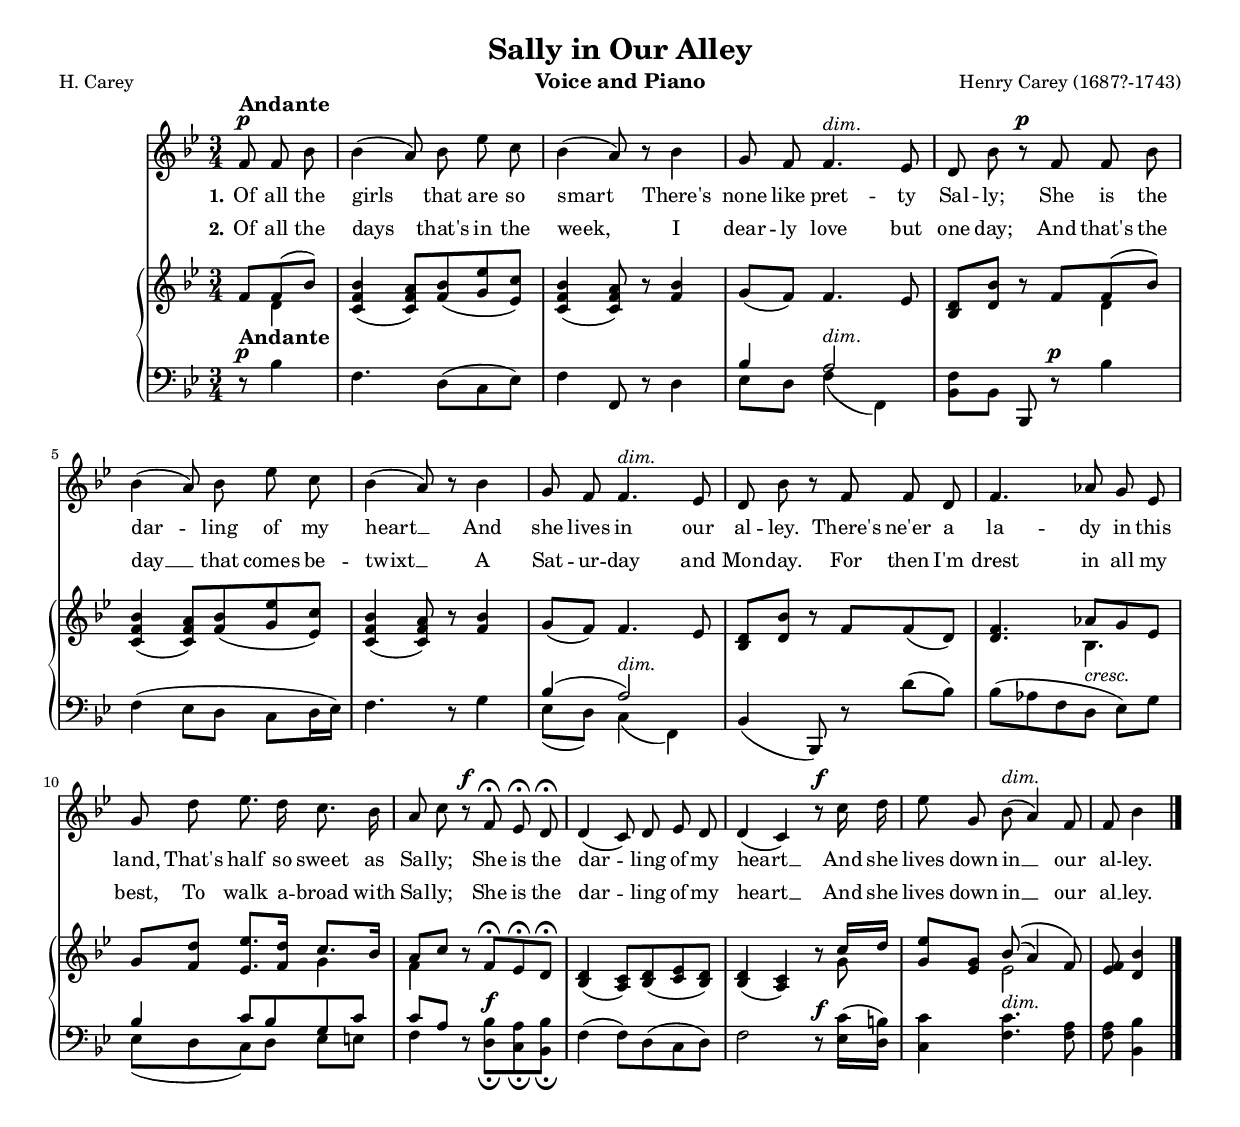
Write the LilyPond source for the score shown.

\version "2.18.0"

\include "english.ly"
#(set-global-staff-size 16)

\header {
  title = "Sally in Our Alley"
  composer = "Henry Carey (1687?-1743)"
  poet = "H. Carey"
  instrument = "Voice and Piano"
  opus = ""
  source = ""
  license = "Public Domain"
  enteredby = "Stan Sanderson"
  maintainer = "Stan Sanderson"
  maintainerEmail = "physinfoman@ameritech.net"
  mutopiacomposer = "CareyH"

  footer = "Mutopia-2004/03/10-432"
}

dim = \markup { \italic "dim." }

melody = \relative c' {
	\key bf\major \time 3/4 \partial 4.
	f8^\p^\markup {\bold \large "Andante"} f bf
	bf4( a8) bf ef c | bf4( a8) r bf4 | g8 f f4.^\dim ef8 |
		d bf' r^\p f f bf |
	bf4( a8) bf ef c | bf4( a8) r bf4 | g8 f f4.^\dim ef8 |
		d8 bf' r f f d |
	f4. af8 g ef | g d' ef8. d16 c8. bf16 | a8 c r^\f f,\fermata ef\fermata d\fermata |
	d4( c8) d ef d | d4( c) r8^\f c'16 d | ef8 g, bf(^\dim a4) f8 |
	f8 bf4 \bar "|."
}


textA = \lyricmode {
	Of all the girls that are so smart There's none like pret -- ty Sal -- ly;
	She is the dar -- ling of my heart __ And she lives in our al -- ley.
	There's ne'er a la -- dy in this land, That's half so sweet as Sal -- ly;
	She is the dar -- ling of my heart __ And she lives down in __ our al -- ley.
}

textB = \lyricmode {
	Of all the days that's in the week, I dear -- ly love but one day;
	And that's the day __ that comes be -- twixt __
	A Sat -- ur -- day and Mon -- day.
	For then I'm drest in all my best, To walk a -- broad with Sal -- ly;
	She is the dar -- ling of my heart __ And she lives down in __ our al __ ley.
}


upper = \relative c' {
	\key bf\major \time 3/4 \partial 4.
	<<{f8 f( bf)}\\{ s8 d,4}>> <c f bf>4( <c f a>8) <f bf>( <g ef'> <ef c'>) |
		<c f bf>4( <c f a>8) r <f bf>4 | g8( f) f4. ef8 |
		<bf d> <d bf'> r <<{f8 f( bf)}\\{ s8 d,4}>> |
	<c f bf>4( <c f a>8) <f bf>( <g ef'> <ef c'>) |
		<c f bf>4( <c f a>8) r <f bf>4 | g8( f) f4. ef8 |
		<bf d> <d bf'> r f f( d) |
	<d f>4. <<{af'8 g ef}\\{bf4.}>> | g'8 <f d'> <ef ef'>8. <f d'>16 <<{c'8. bf16}\\{g4}>> |
		<<{a8[ c]}\\{f,4}>> r8 f\fermata[ ef\fermata d\fermata] |
	<d bf>4( <c a>8) <d bf>( <ef c> <d bf>) | <d bf>4( <c a>) r8 <<{c'16 d}\\{g,8}>> |
		<g ef'>8 <g ef> <<{bf8(\( a4) f8\)}\\{ef2}>> | <ef f>8 <d bf'>4
	
}

lower = \relative c' {
	\key bf\major \time 3/4 \partial 4.
	r8^\p^\markup {\bold \large "Andante" } bf4
	f4. d8([ c ef)] | f4 f,8 r d'4 | <<{bf'4 a2^\dim}\\
		{ef8 d f4( f,)}>> | <bf f'>8[ bf] bf, r^\p bf''4 |
	f4( ef8[ d] c[ d16 ef)] | f4. r8 g4 | <<{bf4( a2)^\dim}\\
		{ef8( d) c4( f,)}>> | bf4( bf,8) r d''( bf) |
	bf([ af f d^\markup { \italic "cresc." }] ef) g | <<{bf4 c8 bf g c}\\{ef,8([ d c) d] ef e}>> |
		<<{c'8[ a]}\\{f4}>> r8 <d bf'>^\f_\fermata[ <c a'>_\fermata <bf bf'>_\fermata] |
	f'4( f8) d( c d) | f2 r8^\f <ef c'>16( <d b'>) |
		<c c'>4 <f c'>4.^\dim <f a>8 | <f a>8 <bf bf,>4
}

\score {
  <<
    \new Voice = "mel" {
      \autoBeamOff
      \melody
    }
    \lyricsto mel  \new Lyrics  { \set stanza = "1." \textA }
    \lyricsto mel  \new Lyrics  { \set stanza = "2." \textB }

    \new PianoStaff <<
      \context Staff = "upper" \upper
      \context Staff = "lower" <<
        \clef bass
        \lower
      >>
    >>
  >>
  \layout {
    \context {
      \Lyrics
      % Some space before, between and after the lyrics
      \override VerticalAxisGroup.nonstaff-relatedstaff-spacing.minimum-distance = #6
      \override VerticalAxisGroup.nonstaff-nonstaff-spacing.minimum-distance = #4
      \override VerticalAxisGroup.nonstaff-unrelatedstaff-spacing.minimum-distance = #6
    }
  }

  \midi {
    \tempo 4 = 60
    }
}
